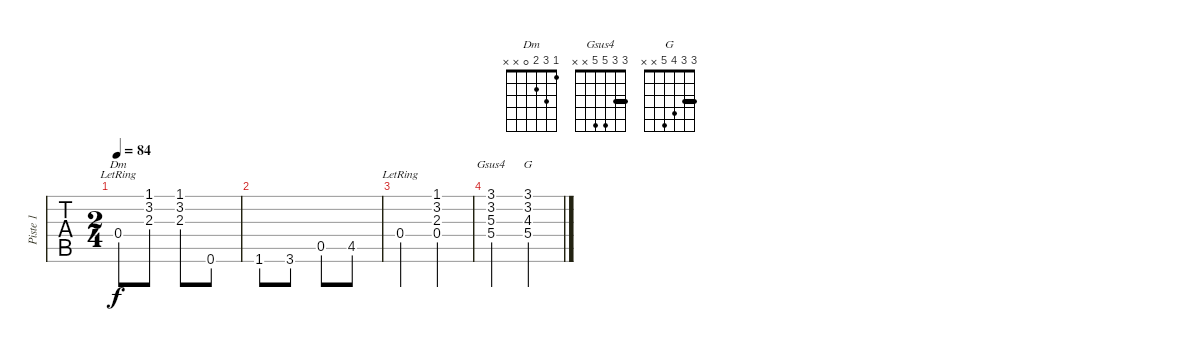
\track ("Piste 1" "Piste 1") {instrument acousticguitarsteel}
\staff {tabs}
\tuning (E4 B3 G3 D3 A2 E2) {hide}
\chord ("Dm" 1 3 2 0 x x)
\chord ("Gsus4" 3 3 5 5 x x) {barre 3}
\chord ("G" 3 3 4 5 x x) {barre 3}
\ts (2 4)
\tempo 84
\clef g2
\ks c
0.4{lr}.8{ch "Dm" dy f} (1.1 3.2 2.3).8 (1.1 3.2 2.3).8 0.6.8 |
1.6.8 3.6.8 0.5.8 4.5.8 |
0.4{lr}.4 (1.1 3.2 2.3 0.4).4 |
(3.1 3.2 5.3 5.4).4{ch "Gsus4"} (3.1 3.2 4.3 5.4).4{ch "G"}
